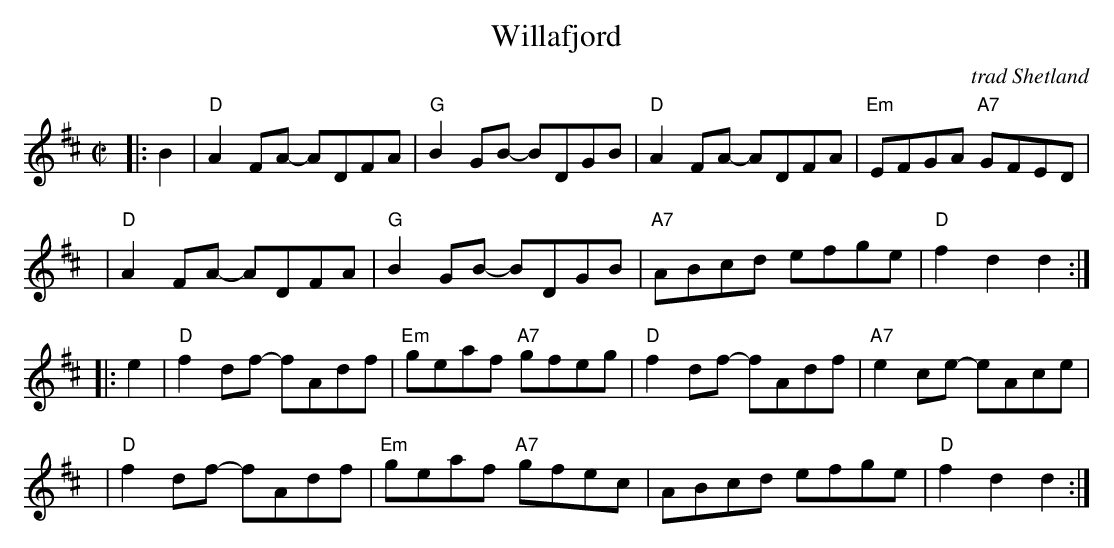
X:1
T: Willafjord
O: trad Shetland
M: C|
L: 1/8
K: D
|: B2 | "D"A2FA- ADFA | "G"B2GB- BDGB | "D"A2FA- ADFA | "Em"EFGA "A7"GFED |
   y4 | "D"A2FA- ADFA | "G"B2GB- BDGB | "A7"ABcd efge | "D"f2d2 d2 :|
|: e2 | "D"f2df- fAdf | "Em"geaf "A7"gfeg | "D"f2df- fAdf | "A7"e2ce- eAce |
   y4 | "D"f2df- fAdf | "Em"geaf "A7"gfec | ABcd efge | "D"f2d2 d2 :|
